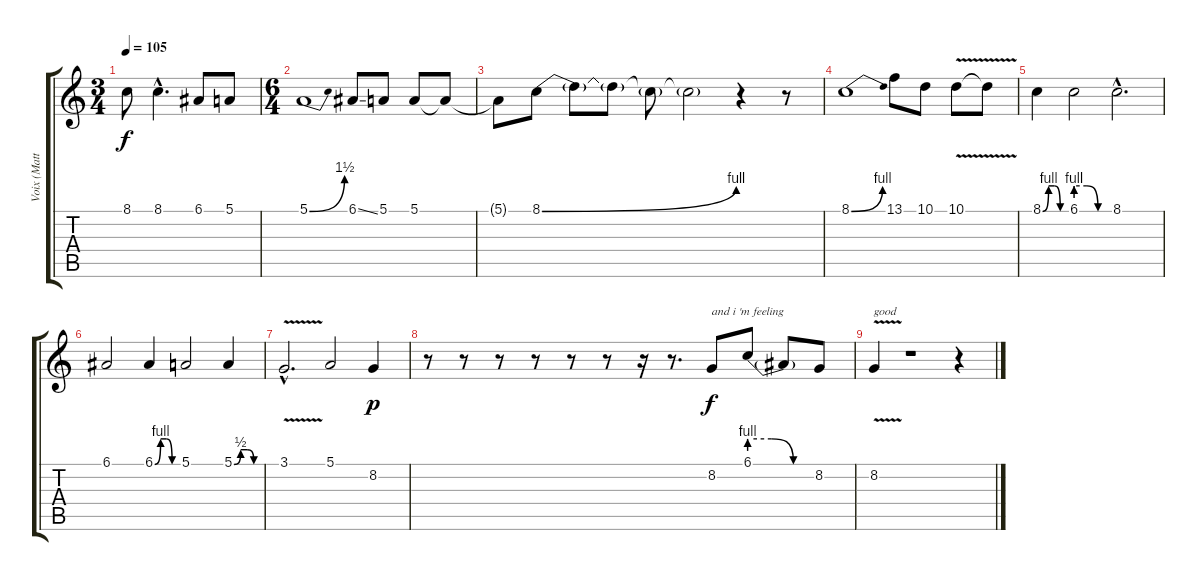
\track ("Voix (Matt)" "Voix (Matt") {instrument lead3calliope}
\staff {score tabs}
\tuning (E4 B3 G3 D3 A2 E2) {hide}
\ts (3 4)
\tempo 105
\clef g2
\ks c
8.1{t}.8{dy f} 8.1{hac}.4{d} 6.1.8 5.1.8 |
\ts (6 4)
5.1{be (bend 0 0 60 6)}.1 6.1{ss}.8 5.1.8 5.1.8 5.1{t}.8 |
5.1{t}.8 8.1{be (bend 0 0 60 4)}.8 8.1{t}.8 8.1{t}.8 8.1{t}.8 8.1{t}.2 r.4 r.8 |
8.1{be (bend 0 0 60 4)}.1 13.1.8 10.1.8 10.1{v}.8 10.1{t}.8 |
8.1{be (custom 0 0 15 4 30 4 45 0 60 0)}.4 6.1{be (custom 0 4 20 4 40 0 60 0)}.2 8.1{hac}.2{d} |
6.1.2 6.1{be (custom 0 0 15 4 30 4 45 0 60 0)}.4 5.1.2 5.1{be (custom 0 0 15 2 30 2 45 0 60 0)}.4 |
3.1{v hac}.2{d} 5.1.2 8.2.4{dy p} |
r.8 r.8 r.8 r.8 r.8 r.8 r.16 r.8{d} 8.2.8{txt "and i 'm feeling " dy f} 6.1{be (custom 0 4 20 4 40 0 60 0)}.8 6.1{t}.8 8.2.8 |
8.2{v}.4{txt "good"} r.1 r.4
